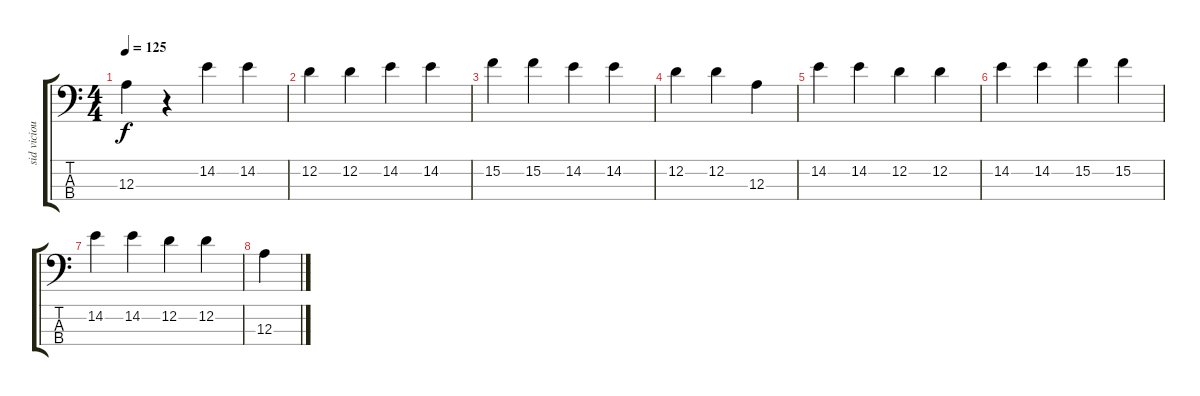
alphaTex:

\track ("sid vicious" "sid viciou") {instrument electricbasspick}
\staff {score tabs}
\tuning (G2 D2 A1 E1) {hide}
\ts (4 4)
\tempo 125
\clef f4
\ks c
12.3.4{dy f} r.4 14.2.4 14.2.4 |
12.2.4 12.2.4 14.2.4 14.2.4 |
15.2.4 15.2.4 14.2.4 14.2.4 |
12.2.4 12.2.4 12.3.4 |
14.2.4 14.2.4 12.2.4 12.2.4 |
14.2.4 14.2.4 15.2.4 15.2.4 |
14.2.4 14.2.4 12.2.4 12.2.4 |
12.3.4
